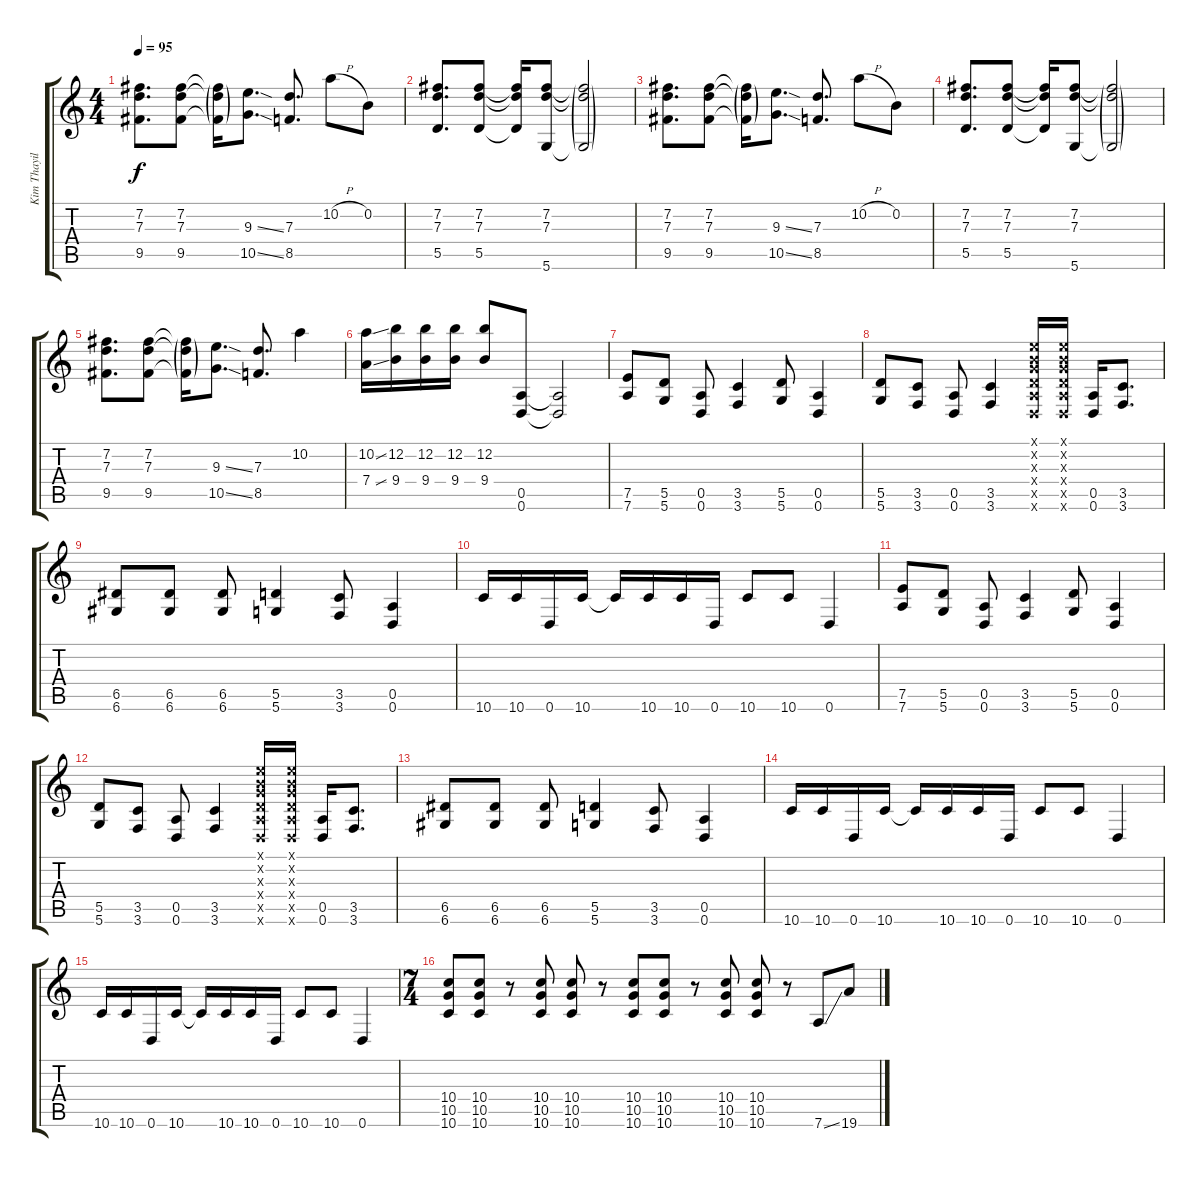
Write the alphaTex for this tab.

\track ("Kim Thayil  - Lead Guitar" "Kim Thayil") {instrument distortionguitar}
\staff {score tabs}
\tuning (E4 B3 G3 D3 A2 D2) {hide}
\ts (4 4)
\tempo 95
\clef g2
\ks c
(7.2 7.3 9.5).8{d dy f} (7.2 7.3 9.5).8 (7.2{g t} 7.3{g t} 9.5{g t}).16 (9.3{ss} 10.5{ss}).8{d} (7.3 8.5).8{d} 10.2{h}.8 0.2.8 |
(7.2 7.3 5.5).8{d} (7.2 7.3 5.5).8 (7.2{t} 7.3{t} 5.5{t}).16 (7.2 7.3 5.6).8 (7.2{g t} 7.3{g t} 5.6{g t}).2 |
(7.2 7.3 9.5).8{d} (7.2 7.3 9.5).8 (7.2{g t} 7.3{g t} 9.5{g t}).16 (9.3{ss} 10.5{ss}).8{d} (7.3 8.5).8{d} 10.2{h}.8 0.2.8 |
(7.2 7.3 5.5).8{d} (7.2 7.3 5.5).8 (7.2{t} 7.3{t} 5.5{t}).16 (7.2 7.3 5.6).8 (7.2{g t} 7.3{g t} 5.6{g t}).2 |
(7.2 7.3 9.5).8{d} (7.2 7.3 9.5).8 (7.2{g t} 7.3{g t} 9.5{g t}).16 (9.3{ss} 10.5{ss}).8{d} (7.3 8.5).8{d} 10.2.4 |
(10.2{ss} 7.4{ss}).16 (12.2 9.4).16 (12.2 9.4).16 (12.2 9.4).16 (12.2 9.4).8 (0.5 0.6).8 (0.5{t} 0.6{t}).2 |
(7.5 7.6).8 (5.5 5.6).8 (0.5 0.6).8 (3.5 3.6).4 (5.5 5.6).8 (0.5 0.6).4 |
(5.5 5.6).8 (3.5 3.6).8 (0.5 0.6).8 (3.5 3.6).4 (0.1{x} 0.2{x} 0.3{x} 0.4{x} 0.5{x} 0.6{x}).16 (0.1{x} 0.2{x} 0.3{x} 0.4{x} 0.5{x} 0.6{x}).16 (0.5 0.6).16 (3.5 3.6).8{d} |
(6.5 6.6).8 (6.5 6.6).8 (6.5 6.6).8 (5.5 5.6).4 (3.5 3.6).8 (0.5 0.6).4 |
10.6.16 10.6.16 0.6.16 10.6.16 10.6{t}.16 10.6.16 10.6.16 0.6.16 10.6.8 10.6.8 0.6.4 |
(7.5 7.6).8 (5.5 5.6).8 (0.5 0.6).8 (3.5 3.6).4 (5.5 5.6).8 (0.5 0.6).4 |
(5.5 5.6).8 (3.5 3.6).8 (0.5 0.6).8 (3.5 3.6).4 (0.1{x} 0.2{x} 0.3{x} 0.4{x} 0.5{x} 0.6{x}).16 (0.1{x} 0.2{x} 0.3{x} 0.4{x} 0.5{x} 0.6{x}).16 (0.5 0.6).16 (3.5 3.6).8{d} |
(6.5 6.6).8 (6.5 6.6).8 (6.5 6.6).8 (5.5 5.6).4 (3.5 3.6).8 (0.5 0.6).4 |
10.6.16 10.6.16 0.6.16 10.6.16 10.6{t}.16 10.6.16 10.6.16 0.6.16 10.6.8 10.6.8 0.6.4 |
10.6.16 10.6.16 0.6.16 10.6.16 10.6{t}.16 10.6.16 10.6.16 0.6.16 10.6.8 10.6.8 0.6.4 |
\ts (7 4)
(10.4 10.5 10.6).8 (10.4 10.5 10.6).8 r.8 (10.4 10.5 10.6).8 (10.4 10.5 10.6).8 r.8 (10.4 10.5 10.6).8 (10.4 10.5 10.6).8 r.8 (10.4 10.5 10.6).8 (10.4 10.5 10.6).8 r.8 7.6{ss}.8 19.6{ss}.8
